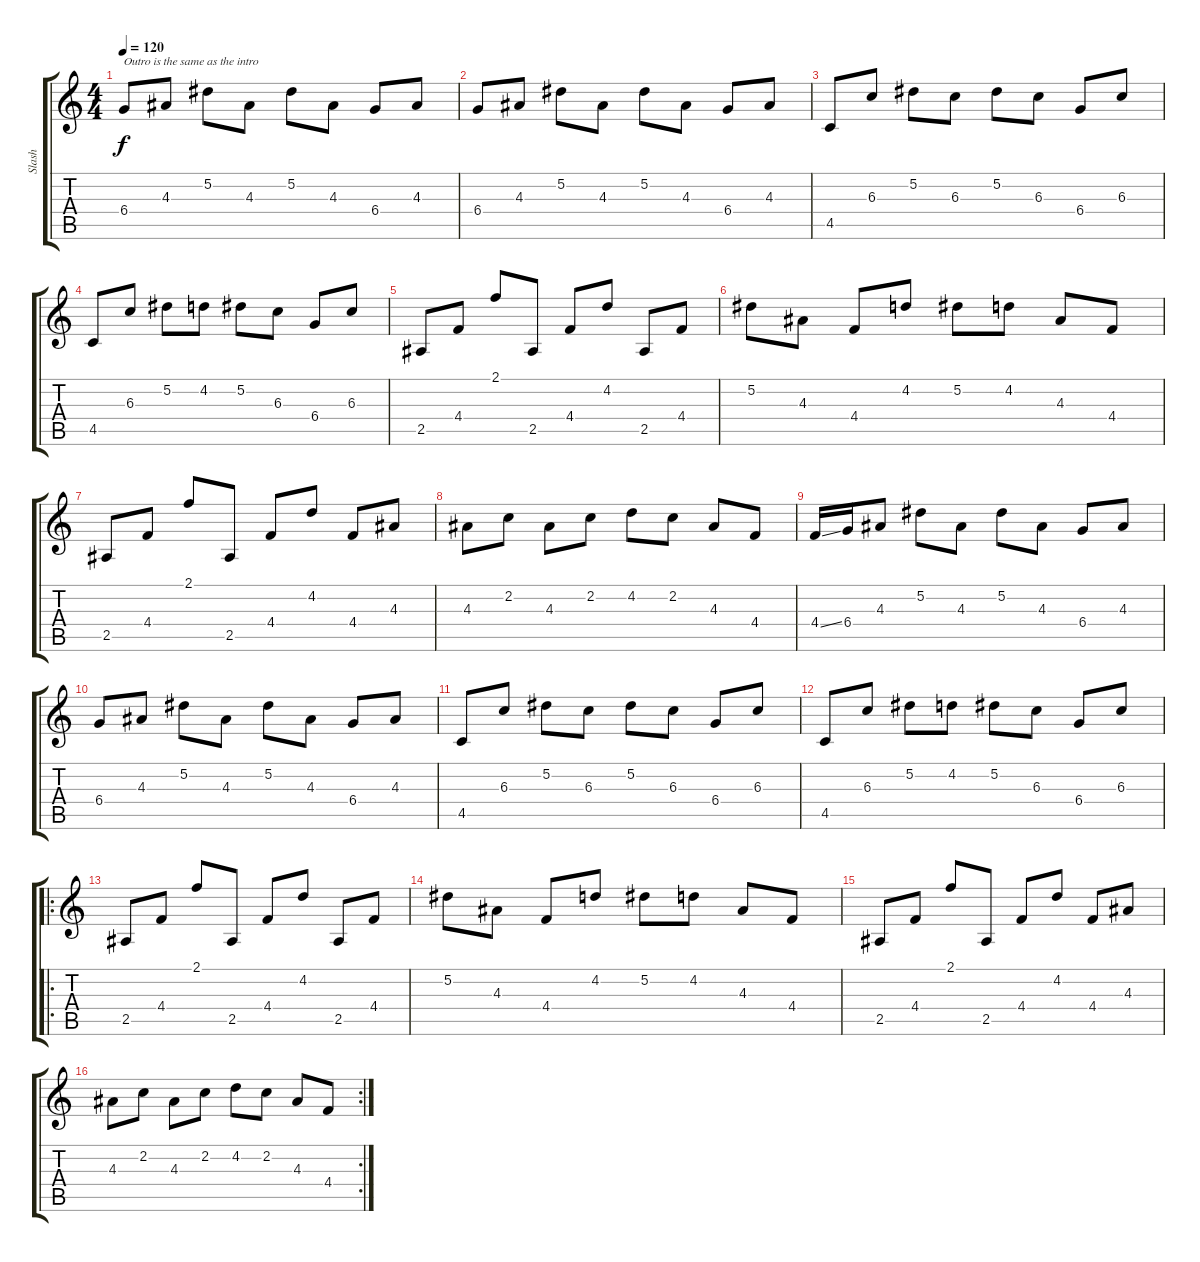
\track ("Slash" "Slash") {instrument acousticguitarsteel}
\staff {score tabs}
\tuning (Eb4 Bb3 Gb3 Db3 Ab2 Eb2) {hide}
\ts (4 4)
\tempo 120
\clef g2
\ks c
6.4.8{txt "Outro is the same as the intro" dy f instrument acousticguitarsteel} 4.3.8 5.2.8 4.3.8 5.2.8 4.3.8 6.4.8 4.3.8 |
6.4.8 4.3.8 5.2.8 4.3.8 5.2.8 4.3.8 6.4.8 4.3.8 |
4.5.8 6.3.8 5.2.8 6.3.8 5.2.8 6.3.8 6.4.8 6.3.8 |
4.5.8 6.3.8 5.2.8 4.2.8 5.2.8 6.3.8 6.4.8 6.3.8 |
2.5.8 4.4.8 2.1.8 2.5.8 4.4.8 4.2.8 2.5.8 4.4.8 |
5.2.8 4.3.8 4.4.8 4.2.8 5.2.8 4.2.8 4.3.8 4.4.8 |
2.5.8 4.4.8 2.1.8 2.5.8 4.4.8 4.2.8 4.4.8 4.3.8 |
4.3.8 2.2.8 4.3.8 2.2.8 4.2.8 2.2.8 4.3.8 4.4.8 |
4.4{ss}.16 6.4.16 4.3.8 5.2.8 4.3.8 5.2.8 4.3.8 6.4.8 4.3.8 |
6.4.8 4.3.8 5.2.8 4.3.8 5.2.8 4.3.8 6.4.8 4.3.8 |
4.5.8 6.3.8 5.2.8 6.3.8 5.2.8 6.3.8 6.4.8 6.3.8 |
4.5.8 6.3.8 5.2.8 4.2.8 5.2.8 6.3.8 6.4.8 6.3.8 |
\ro
2.5.8 4.4.8 2.1.8 2.5.8 4.4.8 4.2.8 2.5.8 4.4.8 |
5.2.8 4.3.8 4.4.8 4.2.8 5.2.8 4.2.8 4.3.8 4.4.8 |
2.5.8 4.4.8 2.1.8 2.5.8 4.4.8 4.2.8 4.4.8 4.3.8 |
\rc 2
4.3.8 2.2.8 4.3.8 2.2.8 4.2.8 2.2.8 4.3.8 4.4.8
